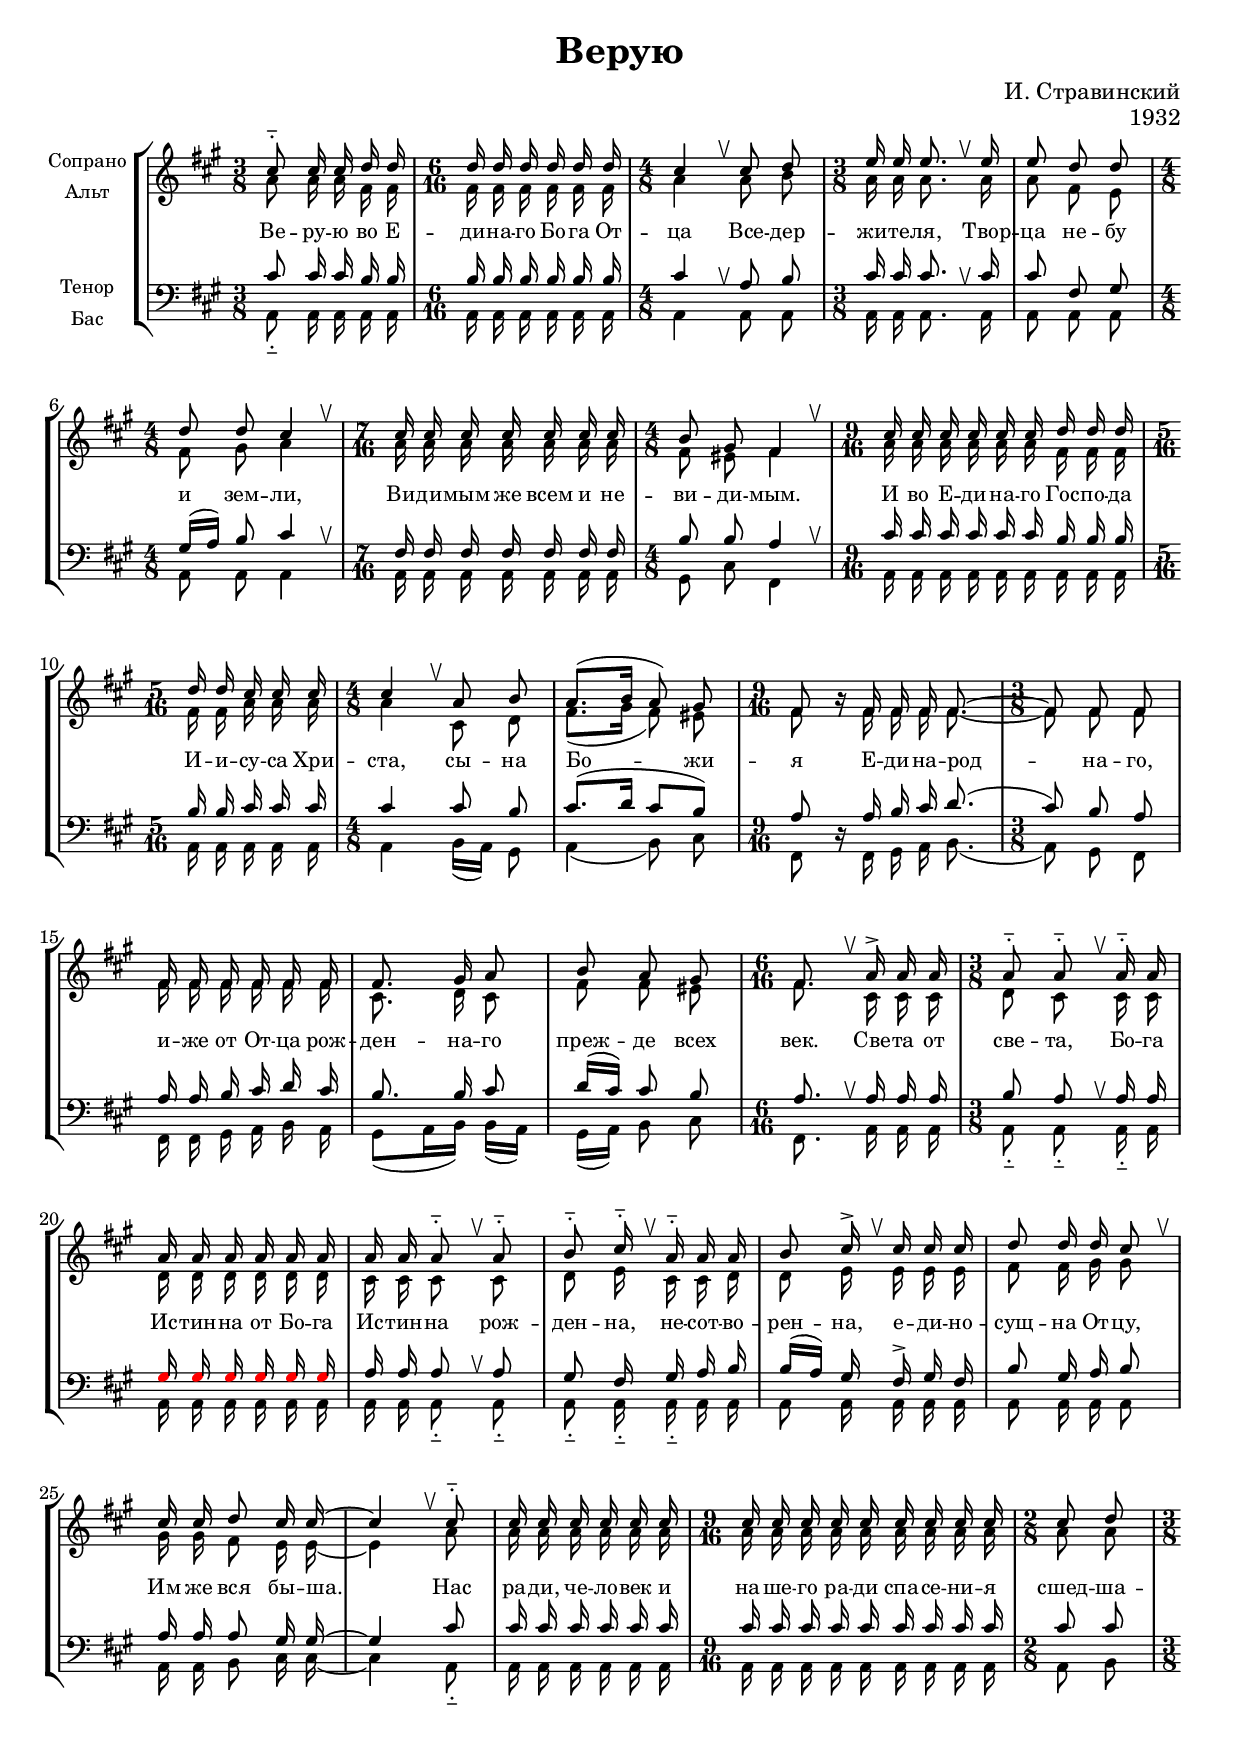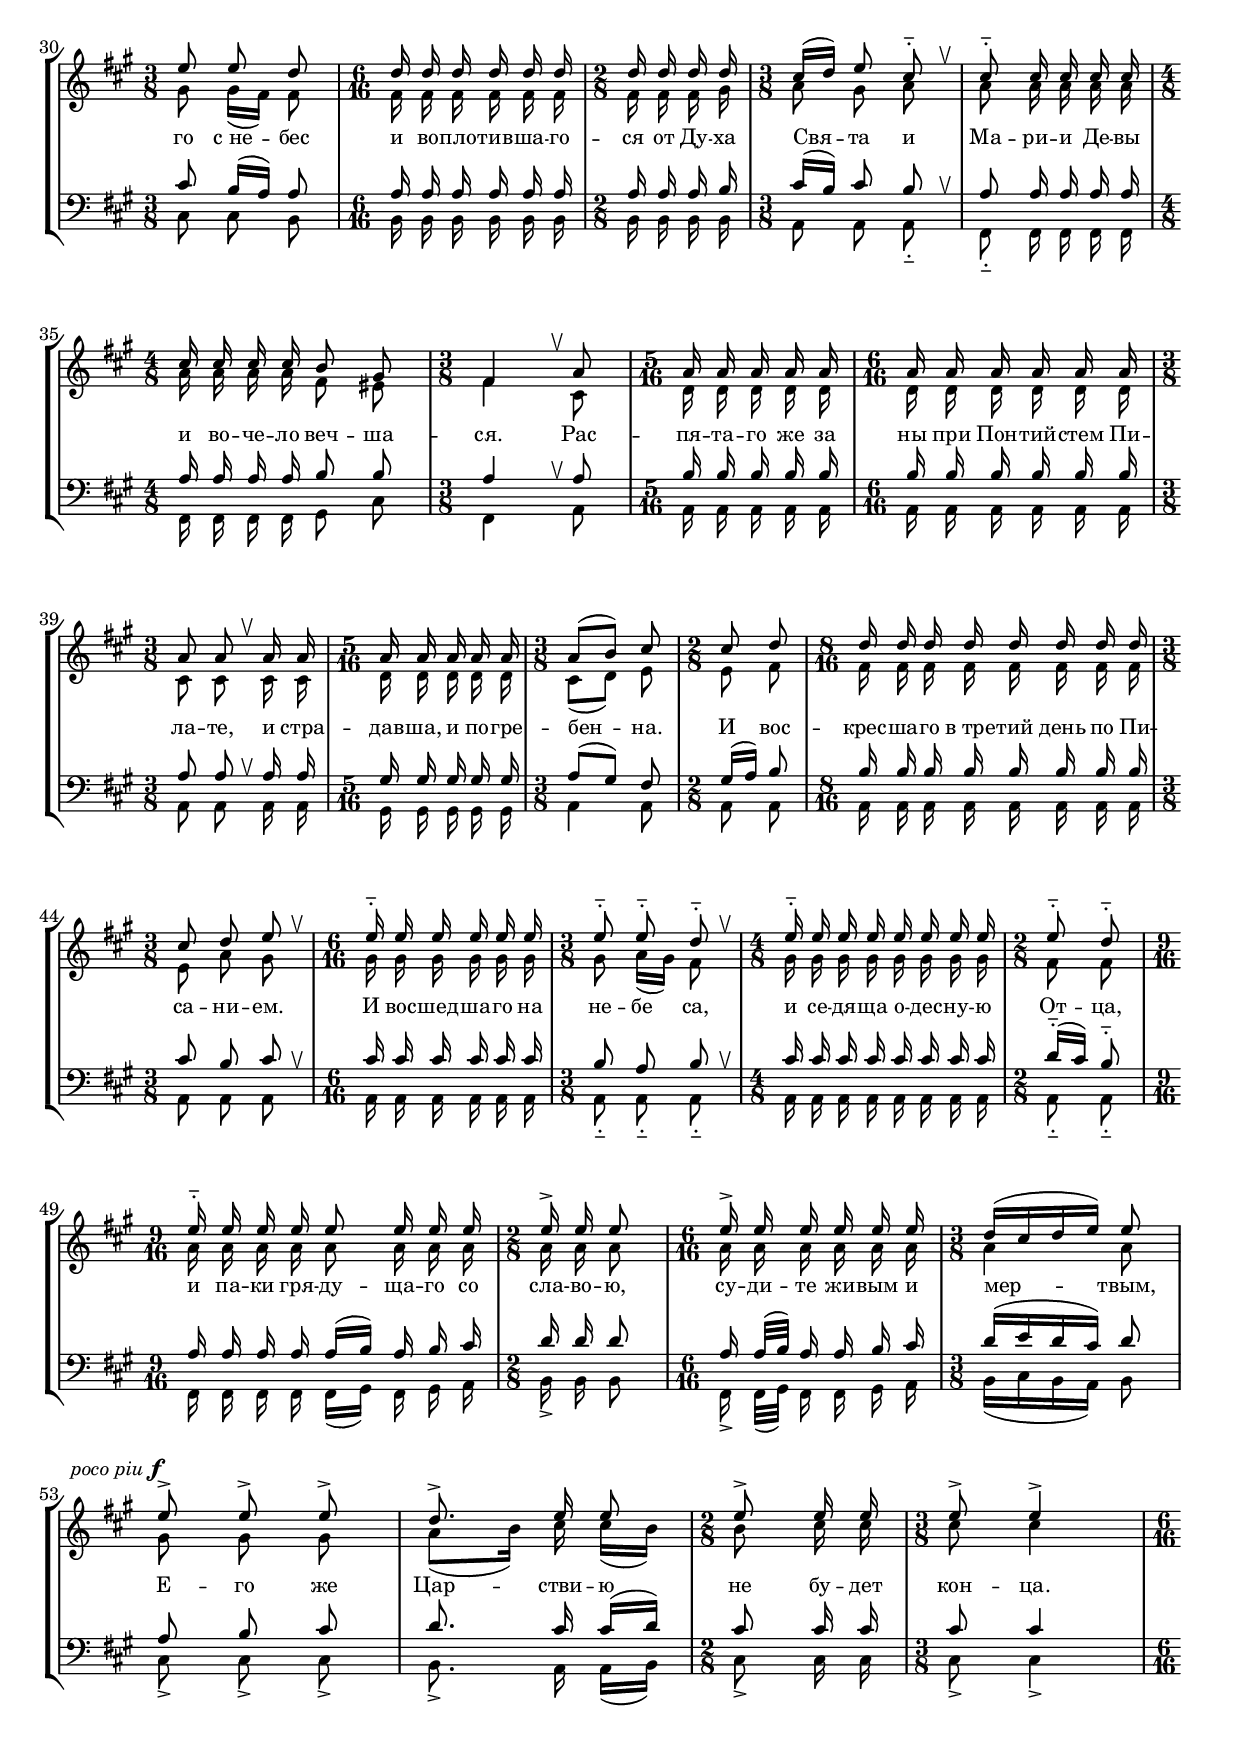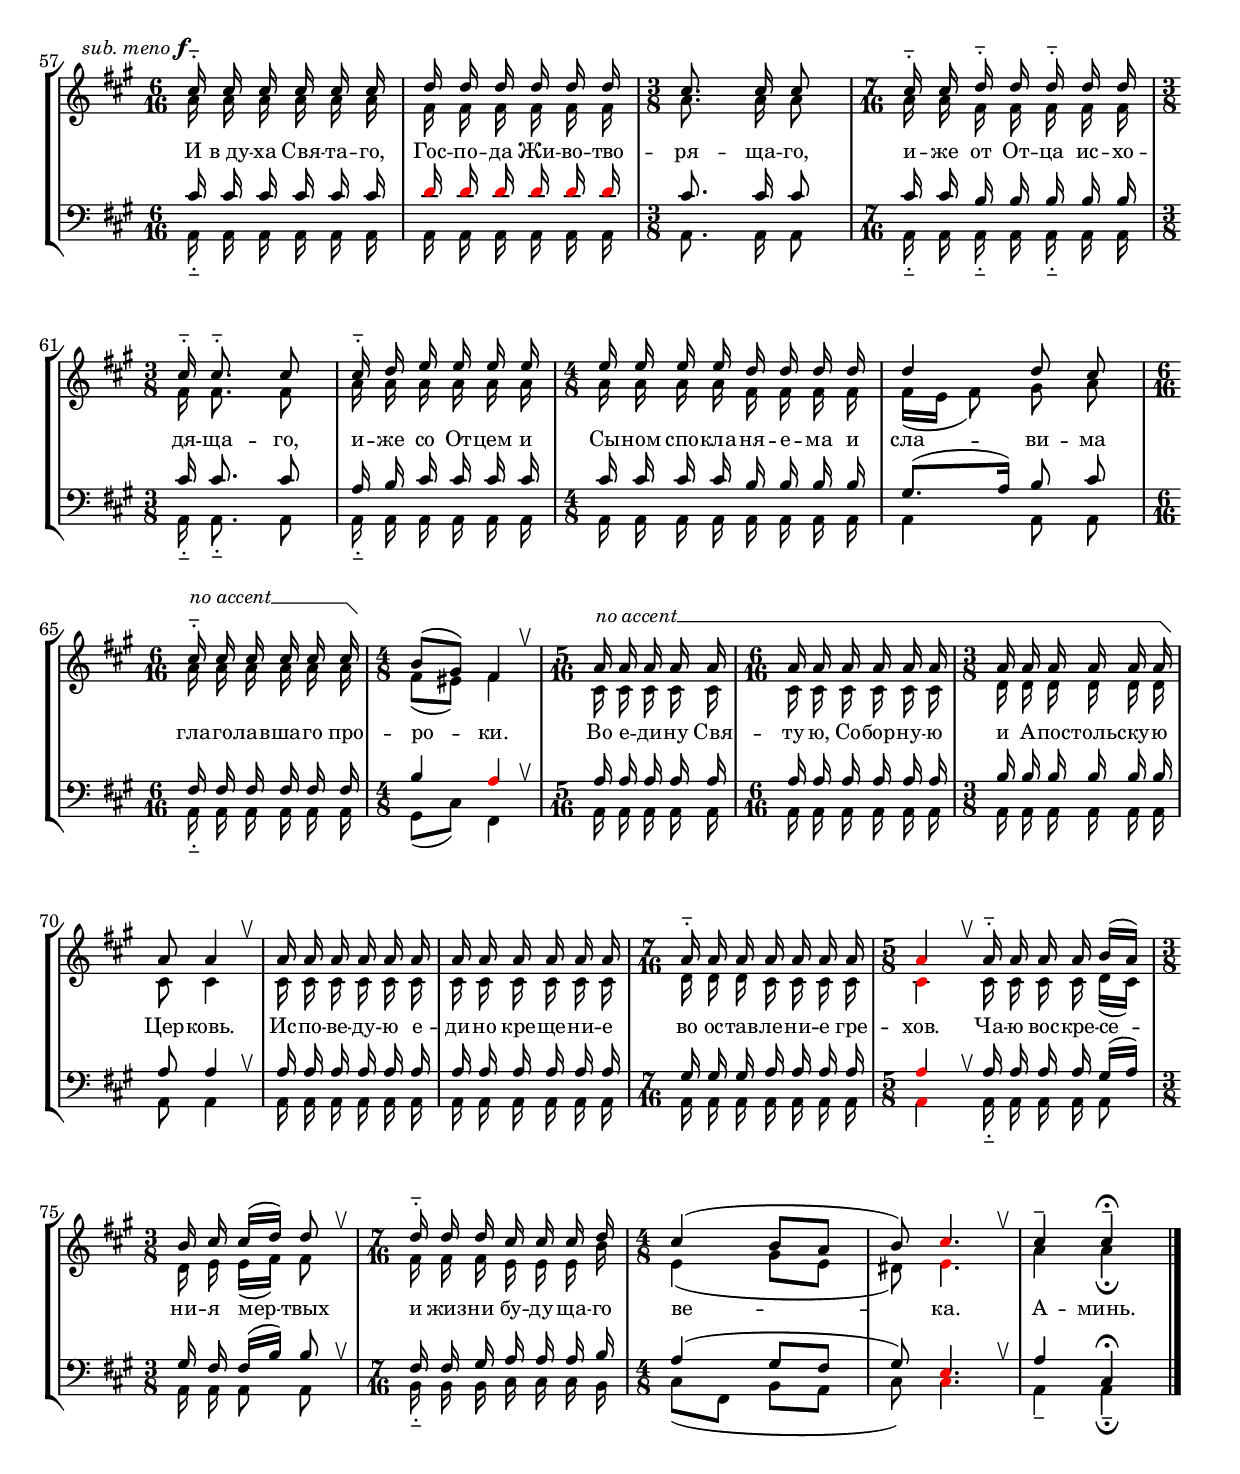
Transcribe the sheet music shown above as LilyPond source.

\version "2.21.0"

\pointAndClickOff

breakFourStaves = ""
noBreakTwoStaves = \noBreak


\paper {
  %annotate-spacing = ##t
  oddHeaderMarkup = \markup ""
  evenHeaderMarkup = \markup ""
  oddFooterMarkup = ""
  evenFooterMarkup = ""

  paper-width = 20.99\cm
  paper-height = 29.7\cm
  %  top-margin = 1.49\cm
  %  bottom-margin = 1.0\cm
  %  left-margin = 1.49\cm
  %  right-margin = 1.49\cm
  between-system-space = 2.0\cm
  page-top-space = 0.96\cm
}

\header {
  title = "Верую"
  opus = "1932"
  composer = "И. Стравинский"
}

piuFMarkup = \markup { \halign #1.4 \italic "poco piu" \dynamic "f" }
menoFMarkup = \markup { \halign #1.4 \italic "sub. meno" \dynamic "f" }
noAccentMarkup = \markup {\italic "no accent"}
red = \override NoteHead.color = #red
black = \override NoteHead.color = #black



SopranoMusic = \relative c'' {
  \override TextSpanner.bound-details.left.text = "no accent" 
  \override TextSpanner.bound-details.right.text =
    \markup { \draw-line #'(1 . -1) }
  \override TextSpanner.style = #'line    
  \autoBeamOff
  \clef "treble" \key fis \minor 
  \time 3/8
  cis8-_ cis16 cis d d |
  \time 6/16
  d16 d d d d d |
  \time 4/8
  cis4 \breathe cis8 d |
  \time 3/8 
  e16 e e8. \breathe e16 |
  e8 d d |
  \time 4/8
  d d cis4 \breathe |
  \time 7/16
  cis16 cis cis cis cis cis cis
  \time 4/8
  b8 gis fis4 \breathe
  \time 9/16
  cis'16 cis cis cis cis cis d d d |
  \time 5/16
  d d cis cis cis | 
  \time 4/8
  cis4 \breathe a8 b |
  a8.[( b16] a8) gis |
  \time 9/16
  fis r16 fis16 fis fis fis8.~ |
  \time 3/8
  fis8 fis fis |
  fis16 fis fis fis fis fis | 
  fis8. gis16 a8 |
  b a gis |
  \time 6/16 
  fis8. \breathe a16-> a a | 
  \time 3/8
  a8-_ a-_ \breathe a16-_ a |
  a a a a a a |
  a a a8-_ \breathe a-_ |
  b8-_ cis16-_ \breathe a-_ a a |
  b8 cis16-> \breathe cis cis cis |
  d8 d16 d cis8 \breathe |
  cis16 cis d8 cis16 cis~ |
  cis4 \breathe cis8-_ |
  cis16 cis cis cis cis cis |
  \time 9/16
  cis cis cis cis cis cis cis cis cis
  \time 2/8
  cis8 d | 
  \time 3/8
  e e d |
  \time 6/16
  d16 d d d d d |
  \time 2/8
  d d d d |
  \time 3/8
  cis16[( d]) e8 cis-_ \breathe|
  
  cis8-_ cis16 cis cis cis |
  \time 4/8
  cis cis cis cis b8 gis |
  \time 3/8
  fis4 \breathe a8 
  \time 5/16
  a16 a a a a |
  \time 6/16
  a a a a a a |
  \time 3/8 
  a8 a \breathe a16 a |
  \time 5/16 
  a a a a a |
  
  \time 3/8
  a8[( b]) cis
  \time 2/8
  cis d 
  \time 8/16
  d16 d d d d d d d 
  \time 3/8
  cis8 d e \breathe
  \time 6/16 
  e16-_ e e e e e |
  \time 3/8
  e8-_ e-_ d-_ \breathe |
  \time 4/8
  e16-_ e e e e e e e |
  \time 2/8
  e8-_ d-_ |
  \time 9/16
  e16-_ e e e e8 e16 e e |
  \time 2/8 
  e16-> e e8 |
  \time 6/16 
  e16-> e e e e e |
  \time 3/8
  d[(cis d e ]) e8 | \break
  
  e8-\piuFMarkup->  e-> e-> |
  d8.-> e16 e8 |
  \time 2/8
  e8-> e16 e |
  \time 3/8 
  e8-> e4-> |
  \break
  \time 6/16
  cis16-\menoFMarkup-_ cis cis cis cis cis |
  d d d d d d |
  \time 3/8 
  cis8. cis16 cis8 |
  \time 7/16
  cis16-_ cis d-_ d d-_ d d |
  \time 3/8
  cis16-_ cis8.-_ cis8 |
  cis16-_ d e e e e |
  \time 4/8 e e e e d d d d|
  d4 d8 cis |
  \time 6/16
  cis16\startTextSpan-_ cis cis cis cis cis \stopTextSpan |
  \time 4/8 
  b8[( gis]) fis4 \breathe |
  \time 5/16
  a16\startTextSpan a a a a  |
  \time 6/16
  a a a a a a  |
  \time 3/8
  a a a a a a \stopTextSpan  |
  a8 a4 \breathe |
  a16 a a a a a  |
  a a a a a a |
  \time 7/16
  a-_ a a a a a a  |
  \override TimeSignature.color = #red \time 5/8 \override TimeSignature.color = #black 
  \red a4 \black \breathe a16-_ a a a b[( a]) |
  \time 3/8 
  b16 cis cis[( d ]) d8 \breathe |
  \time 7/16 
  d16-_ d d cis cis cis d |
  \time 4/8
  cis4( b8[ a] |
  b)  \red cis4. \black \breathe |
  cis4-- cis-- \fermata \bar "|."
  
  
  
}

AltoMusic = \relative c'' {
  \autoBeamOff
  \key fis \minor 
  \time 3/8
  a8 a16 a16 fis fis  |
  \time 6/16
  fis fis fis fis fis fis |
  \time 4/8
  a4 a8 b |
  \time 3/8 
  a16 a a8. a16 |
  a8 fis e  |
  \time 4/8
  fis gis a4 |
  \time 7/16
  a16 a a a a a a |
  \time 4/8
  fis8 eis fis4
  \time 9/16
  a16 a a a a a fis fis fis |
  \time 5/16
  fis fis a a a  | 
  \time 4/8
  a4 cis,8 d  |
  fis8.[( gis16] fis8) eis 
  \time 9/16
  fis r16 fis16 fis fis fis8.~ |
  \time 3/8
  fis8 fis fis |
  fis16 fis fis fis fis fis | 
  cis8. d16 cis8 |
  fis fis eis |
  \time 6/16 
  fis8. cis16 cis cis  |
  \time 3/8
  d8 cis cis16 cis  |
  d d d d d d  |
  cis16 cis cis8 cis |
  d8 e16 cis cis d |
  d8 e16 e e e |
  fis8 fis16 gis gis8 |
  
  gis16 gis fis8 e16 e~ |
  e4 a8 |
  a16 a a a a a |
  \time 9/16
  a a a a a a a a a
  \time 2/8
  a8 a | 
  \time 3/8
  gis gis16[( fis]) fis8 |
  \time 6/16
  fis16 fis fis fis fis fis |
  \time 2/8
  fis fis fis gis |
  \time 3/8
  a8 gis a |
  
  a8 a16 a a a |
  \time 4/8
  a a a a fis8 eis |
  \time 3/8
  fis4 cis8 |
  \time 5/16
  d16 d d d d  |
  \time 6/16
  d d d d d d  |
  \time 3/8 
  cis8 cis cis16 cis |
  \time 5/16 
  d d d d d  |

  \time 3/8
  cis8[( d]) e
  \time 2/8
  e fis 
  \time 8/16
  fis16 fis fis fis fis fis fis fis
  \time 3/8
  e8 a gis
  \time 6/16 
  gis16 gis gis gis gis gis |
  \time 3/8
  gis8 a16[( gis]) fis8 |
  \time 4/8
  gis16 gis gis gis gis gis gis gis |
  \time 2/8
  fis8 fis |
  \time 9/16
  a16 a a a a8 a16 a a |
  \time 2/8 
  a16 a a8 |
  \time 6/16 
  a16 a a a a a |
  \time 3/8
  a4 a8 |
  gis8 gis gis |
  a8[( b16]) cis cis[( b])
  \time 2/8
  b8 cis16 cis  |
  \time 3/8 
  cis8 cis4 |

  \time 6/16
  a16 a a a a a  |
  fis fis fis fis fis fis |
  \time 3/8 
  a8. a16 a8 |
  \time 7/16
  a16 a fis fis fis fis fis |
  \time 3/8
  fis16 fis8. fis8 |
  a16 a a a a a  |
  \time 4/8 
  a a a a fis fis fis fis|
  fis[( e] fis8) gis a |
  \time 6/16
  a16 a a a a a  |
  \time 4/8 
  fis8[( eis]) fis4 |
  \time 5/16
  cis16 cis cis cis cis  |
  \time 6/16
  cis cis cis cis cis cis  |
  \time 3/8
  d d d d d d   |
  cis8 cis4 |
  cis16 cis cis cis cis cis  |
  cis cis cis cis cis cis |
  \time 7/16
  d d d cis cis cis cis  |
  \override TimeSignature.color = #red \time 5/8 \override TimeSignature.color = #black   \red cis4 \black cis16 cis cis cis d[( cis]) |
  \time 3/8 
  d16 e e[( fis ]) fis8 |
  \time 7/16 
  fis16 fis fis e e e b' |
  \time 4/8
  e,4( gis8[ e] |
  dis) \red e4.\black |
  a4 a \fermata \bar "|."


}


TenorMusic =  \relative c' {
  \autoBeamOff
  \key fis \minor 
  \time 3/8
  cis8 cis16 cis  b b   |
  \time 6/16
  b b b b b b |
  \time 4/8
  cis4 \breathe a8 b |
  \time 3/8 
  cis16 cis cis8. \breathe cis16 |
  cis8 fis, gis   |
  \time 4/8
  gis16[( a)] b8 cis4 \breathe |
  \time 7/16
  fis,16 fis fis fis fis fis fis |
  \time 4/8
  b8 b a4 \breathe |
  \time 9/16
  cis16 cis cis cis cis cis b b b |
  \time 5/16
  b b  cis cis cis | 
  \time 4/8
  cis4 cis8 b |
  cis8.[( d16] cis8[ b]) 
  \time 9/16
  a r16 a16 b cis d8.(
  \time 3/8
  cis8) b a  |
  a16 a b cis d cis 
  b8. b16 cis8 |
  d16[( cis]) cis8 b |
  \time 6/16 
  a8.\breathe a16 a a |
  \time 3/8
  b8 a \breathe a16 a  |
  \red
  gis gis gis gis gis gis   |
  \black
  a a a8 \breathe a |
  gis8 fis16 gis a b |
  b[( a]) gis fis-> gis fis |
  b8 gis16 a b8

  a16 a a8 gis16 gis~ |
  gis4 cis8 |
  cis16 cis cis cis cis cis |
  \time 9/16
  cis cis cis cis cis cis cis cis cis
  \time 2/8
  cis8 cis | 
  \time 3/8
  cis b16[( a]) a8 |
  \time 6/16
  a16 a a a a a |
  \time 2/8
  a a a b |
  \time 3/8
  cis16[( b]) cis8 b \breathe |
  a8 a16 a a a |
  \time 4/8
  a a a a b8 b |
  \time 3/8
  a4 \breathe a8 |
  \time 5/16
  b16 b b b b  |
  \time 6/16
  b b b b b b  |
  \time 3/8 
  a8 a \breathe a16 a |
  \time 5/16 
  gis gis gis gis gis  |

  \time 3/8
  a8[( gis]) fis
  \time 2/8
  gis16[( a ]) b8 
  \time 8/16
  b16 b b b b b b b |
  \time 3/8
  cis8 b cis \breathe
  \time 6/16 
  cis16 cis cis cis cis cis |
  \time 3/8
  b8 a b \breathe |
  \time 4/8
  cis16 cis cis cis cis cis cis cis |
  \time 2/8
  d16[(-_ cis]) b8-_ |
  \time 9/16
  a16 a a a a[(  b]) a b cis |
  \time 2/8 
  d16 d d8 |
  \time 6/16 
  a16 a32[( b]) a16 a b cis |
  \time 3/8
  d[(e d cis ]) d8 |
  a8 b cis |
  d8. cis16 cis[( d]) |
  \time 2/8
  cis8 cis16 cis |
  \time 3/8 
  cis8 cis4 |

  \time 6/16
  cis16 cis cis cis cis cis |
  \red
  d d d d d d |
  \black
  \time 3/8 
  cis8. cis16 cis8 |
  \time 7/16
  cis16 cis b b b b b |
  \time 3/8
  cis16 cis8. cis8 |
  a16 b cis cis cis cis |
  \time 4/8 
  cis cis cis cis b b b b |
  gis8.[( a16]) b8 cis  |
  \time 6/16
  fis,16 fis fis fis fis fis |
  \time 4/8 
  b4 \red a4 \black \breathe |
  \time 5/16
  a16 a a a a  |
  \time 6/16
  a a a a a a  |
  \time 3/8
  b b b b b b  |
  a8 a4 \breathe |
  a16 a a a a a  |
  a a a a a a |
  \time 7/16
  gis gis gis a a a a   |
  \time 5/8 
  \red a4 \black \breathe a16 a a a gis[( a]) |
  \time 3/8 
  gis16 fis fis[( b ]) b8 \breathe |
  \time 7/16 
  fis16 fis gis a a a b |
  \time 4/8
  a4( gis8[ fis] |
  gis) \red e4.\black \breathe |
  a4 cis, \fermata \bar "|."
  
  

}

BassMusic = \relative c {
  \autoBeamOff
  \key fis \minor 
  \time 3/8
  a8-_ a16 a a a   |
  \time 6/16
  a a a a a a  |
  \time 4/8
  a4 a8 a |
  \time 3/8 
  a16 a a8. a16 |
  a8 a a   |
  \time 4/8
  a8 a a4 |
  \time 7/16
  a16 a a a a a a |
  \time 4/8
  gis8 cis fis,4
  
  \time 9/16
  a16 a a a a a a a a |
  \time 5/16
  a a a a a  | 
  \time 4/8
  a4 b16[( a]) gis8 |
  a4( b8) cis
  \time 9/16
  fis, r16 fis16 gis a b8.( |
  \time 3/8
  a8) gis  fis |
  fis16 fis gis a b a 
  gis8[( a16 b]) b[( a]) |
  gis([ a)] b8 cis |
  \time 6/16
  fis,8. a16 a a |
  \time 3/8
  a8-_ a-_ a16-_ a |
  a a a a a a 
  a a a8-_ a-_ |
  a-_ a16-_ a-_ a a |
  a8 a16 a a a |
  a8 a16 a a8
  
  a16 a b8 cis16 cis~ |
  cis4 a8-_ |
  a16 a a a a a |
  \time 9/16
  a a a a a a a a a
  \time 2/8
  a8 b | 
  \time 3/8
  cis cis b |
  \time 6/16
  b16 b b b b b  |
  \time 2/8
  b b b b |
  \time 3/8
  a8 a a-_ |
  
  fis8-_ fis16 fis fis fis |
  \time 4/8
  fis fis fis fis gis8 cis |
  \time 3/8
  fis,4 a8 |
  \time 5/16
  a16 a a a a  |
  \time 6/16
  a a a a a a   |
  \time 3/8 
  a8 a a16 a |
  \time 5/16 
  gis gis gis gis gis  |
  
  \time 3/8
  a4 a8
  \time 2/8
  a8 a
  \time 8/16
  a16 a a a a a a a
  \time 3/8
  a8 a a
  \time 6/16 
  a16 a a a a a 
  \time 3/8
  a8-_ a-_ a-_ |
  \time 4/8
  a16 a a a a a a a |
  \time 2/8
  a8-_ a-_ |
  \time 9/16
  fis16 fis fis fis fis[(  gis]) fis gis a |
  \time 2/8 
  b16-> b b8 |
  \time 6/16 
  fis16-> fis32[( gis]) fis16 fis gis a  |
  \time 3/8
  b[(cis b a ]) b8 |
  cis8-> cis-> cis-> |
  b8.-> a16 a[( b]) |
  \time 2/8
  cis8-> cis16 cis |
  \time 3/8 
  cis8-> cis4-> |
  
  \time 6/16
  a16-_ a a a a a  |
  a a a a a a  |
  \time 3/8 
  a8. a16 a8 |
  \time 7/16
  a16-_ a a-_ a a-_ a a |
  \time 3/8
  a16-_ a8.-_ a8 |
  a16-_ a a a a a  |
  \time 4/8 
  a a a a a a a a |
  a4 a8 a |
  \time 6/16
  a16-_ a a a a a|
  \time 4/8 
  gis8[( cis]) fis,4 |
  \time 5/16
  a16 a a a a  |
  \time 6/16
  a a a a a a  |
  \time 3/8
  a a a a a a  |
  a8 a4 |
  a16 a a a a a  |
  a a a a a a |
  \time 7/16
  a a a a a a a  |
  \time 5/8 
  \red  a4 \black a16-_ a a a a8 |
  \time 3/8 
  a16 a a8 a |
  \time 7/16 
  b16-_ b b cis cis cis b |
  \time 4/8
  cis8[( fis,] b8[ a] |
  cis) \red cis4.\black |
  a4-- a-- \fermata \bar "|."
  
  
}

Credo = \lyricmode {
  Ве -- ру -- ю во Е -- ди -- на -- го Бо -- га От -- ца Все -- дер -- жи -- те -- ля,
  Твор -- ца не -- бу и зем -- ли,
  Ви -- ди -- мым же всем и не -- ви -- ди -- мым.
  И во Е -- ди -- на -- го Гос -- по -- да И -- и -- су -- са Хри -- ста, сы -- на Бо -- жи -- я
  Е -- ди -- на -- род -- на -- го, и -- же от От -- ца рож -- ден -- на -- го преж -- де всех век.
  Све -- та от све -- та, Бо -- га Ис -- тин -- на от Бо -- га Ис -- тин -- на
  рож -- ден -- на, не -- сот -- во -- рен -- на, е -- ди -- но -- сущ -- на От -- цу, Им же вся бы -- ша.
  Нас ра -- ди, че -- ло -- век и на -- ше -- го ра -- ди спа -- се -- ни -- я сшед -- ша -- го "с не" -- бес
  и во -- пло -- тив -- ша -- го -- ся от Ду -- ха Свя -- та и Ма -- ри -- и Де -- вы и во -- че -- ло веч -- ша -- ся.
  Рас -- пя -- та -- го же за ны при Пон -- тий -- стем Пи -- ла -- те,  и стра -- дав -- ша,  и по -- гре -- бен -- на.
  И вос -- крес -- ша -- го "в тре" -- тий день по Пи -- са -- ни -- ем.
  И вос -- шед -- ша -- го на не -- бе са, и се -- дя -- ща о -- дес -- ну -- ю От -- ца, 
  и па -- ки гря -- ду -- ща -- го со сла -- во -- ю, су -- ди -- те жи -- вым  и мер -- твым,
  Е -- го же Цар -- стви -- ю не бу -- дет кон -- ца.
  И "в ду" -- ха Свя -- та -- го, Гос -- по -- да Жи -- во -- тво -- ря -- ща -- го, 
  и -- же от От -- ца ис -- хо -- дя -- ща -- го, и -- же со  От -- цем и Сы -- ном спо -- кла -- ня -- е -- ма и
  сла -- ви -- ма гла -- го -- лав -- ша -- го про -- ро -- ки. Во е -- ди -- ну Свя -- ту -- ю, Со -- бор -- ну -- ю
  и А -- пос -- толь -- ску -- ю Цер -- ковь. 
  Ис -- по -- ве -- ду -- ю е -- ди -- но кре -- ще -- ни -- е во ос -- тав -- ле -- ни -- е гре -- хов.
  Ча -- ю вос -- кре -- се -- ни -- я мер -- твых и жиз -- ни бу -- ду -- ща -- го ве -- ка. А -- минь.
  
}



\score {
  \new StaffGroup \with {
    %\override Score.SpacingSpanner.base-shortest-duration = #(ly:make-moment 1/4)
    fontSize = #-1.5
    \override StaffSymbol.staff-space = #(magstep -1.5)
    \override Hairpin.to-barline = ##f
    \override BreathingSign.text = \markup { \musicglyph #"scripts.upbow" }
  }
  <<
    \new Staff
    <<
      \set Staff.instrumentName = \markup{\center-column{"Сопрано" "Альт"}}
      \context Staff
      <<
        \context Voice = SopranoVoice \with {
          \override Rest.staff-position = #0 
        }
        {\dynamicUp \voiceOne \SopranoMusic}
        \new Lyrics \with {
          \override VerticalAxisGroup.staff-affinity = #CENTER
        } \lyricsto "SopranoVoice" \Credo
        \context Voice = AltoVoice \with {
          \remove Dynamic_engraver
          \remove Rest_engraver
        } 
        {\voiceTwo \AltoMusic}
      >>
    >>
    \new Staff
    <<
      \set Staff.instrumentName = \markup{\center-column{"Тенор" "Бас"}}
      \context Staff
      <<
        \context Voice =  TenorVoice \with {
          \remove Dynamic_engraver
          \remove Rest_engraver
        } {\voiceOne \clef bass \TenorMusic}
        \context Voice = BassVoice  \with {
          \override Rest.staff-position = #0
        }
        {\dynamicDown \voiceTwo \clef bass \BassMusic}
      >>
    >>
   
  >> 
  \layout{}
  \midi{}
}

